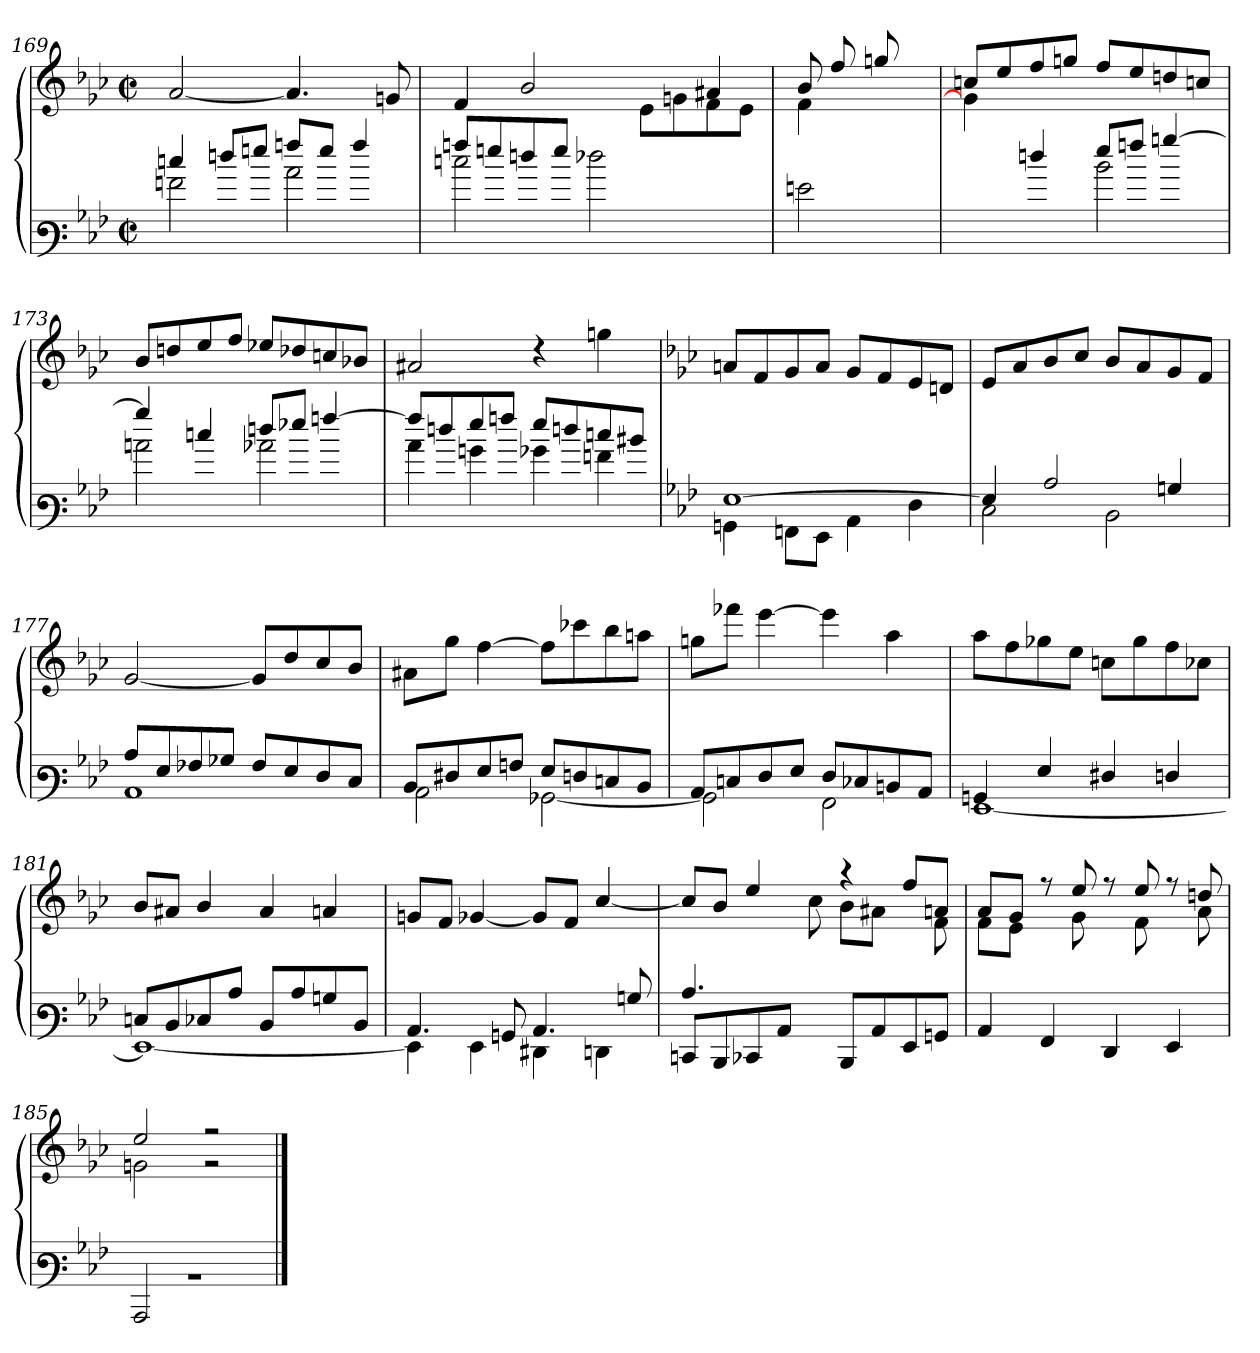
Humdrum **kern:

**kern	**kern
*part1	*part1
*staff2	*staff1
*clefF3	*clefG3
*k[b-e-a-]	*k[b-e-a-]
*M2/2	*M2/2
*met(c|)	*met(c|)
=169	=169
*^	*
4ee/	2a\	[>2f/
8ffn/L	.	.
8ggn/J	.	.
8aa/L	2cc\	4.f/]
8gg/J	.	.
4aa/	.	.
.	.	8e/
!!LO:LB:g=z
=170	=170	=170
*	*	*^
8aa/L	2ee\	1ryy	4d/
8ggn/	.	.	.
8ffn/	.	.	2g/
8gg/J	.	.	.
4ryy	2ff-X\	.	.
2ryy	.	.	8c\L
.	.	.	8e\
.	4ryy	4f#X/	8d\
.	.	.	8c\J
*v	*v	*	*
=171	=171	=171
2gn\	8g/L	4d\
.	8dd/	.
.	8ee/	8ryy
.	8ryy	8ryy
=172	=172	=172
*^	*	*
4ryy	2ryy	8an/L	4e\]
.	.	8cc/	.
4ffn/	.	8dd/	2.ryy
.	.	8ee/J	.
8gg/L	2dd\	8dd/L	.
8aa/J	.	8cc/	.
[>4bb/	.	8bn/	.
.	.	8an/J	.
*	*	*v	*v
=173	=173	=173
4bb/]	2ccn\	8g/L
.	.	8bn/
4ee/	.	8cc/
.	.	8dd/J
8ffn/L	2cc-X\	8cc-/L
8gg-X/J	.	8b-X/
[>4aa/	.	8an/
.	.	8g-/J
=174	=174	=174
8aa/L]	4cc\	2f#X/
8ffn/	.	.
8gg/	4b\	.
8aa/J	.	.
8gg/L	4b-X\	4rb
8ffn/	.	.
8ee/	4a\	4ee\
8dd#X/J	.	.
!!LO:PB:g=z
=175	=175	=175
*k[b-e-a-]	*	*k[b-e-a-]
[>1G	4BBn\	8fn/L
.	.	8d/
.	8AAn\L	8e-/
.	8GG\J	8f/J
.	4C\	8e-/L
.	.	8d/
.	4F\	8c/
.	.	8Bn/J
=176	=176	=176
4G/]	2E-\	8c/L
.	.	8f/
2c/	.	8g/
.	.	8a-/J
.	2D\	8g/L
.	.	8f/
4Bn/	.	8e-/
.	.	8d/J
=177	=177	=177
8c/L	1C	[>2e-/
8G/	.	.
8A-X/	.	.
8B-X/J	.	.
8A-/L	.	8e-/L]
8G/	.	8b-/
8F/	.	8a-/
8E-/J	.	8g/J
=178	=178	=178
8D/L	2C\	8f#X\L
8F#X/	.	8ee-\J
8G/	.	[>4dd\
8An/J	.	.
8G/L	[<2BB-X\	8dd\L]
8Fn/	.	8aa-X\
8En/	.	8gg\
8D/J	.	8ffn\J
=179	=179	=179
8C/L	2BB-\]	8een\L
8En/	.	8ddd-X\J
8F/	.	[>4ccc\
8G/J	.	.
8F/L	2AA-\	4ccc\]
8E-X/	.	.
8Dn/	.	4ff\
8C/J	.	.
!!LO:LB:g=z
=180	=180	=180
4BBn/	[<1GG	8ff\L
.	.	8dd\
4G/	.	8ee-X\
.	.	8cc\J
4F#X/	.	8an\L
.	.	8ee-\
4Fn/	.	8dd\
.	.	8a-X\J
=181	=181	=181
8En/L	1GG_<	8g/L
8D/	.	8f#X/J
8E-X/	.	4g/
8c/J	.	.
8D/L	.	4f#/
8c/	.	.
8Bn/	.	4fn/
8D/J	.	.
=182	=182	=182
4.C/	4GG\]	8en/L
.	.	8d/J
.	4GG\	[>4e-X/
8BBn/	.	.
4.C/	4FF#X\	8e-/L]
.	.	8d/J
.	4FFn\	[>4a-/
8Bn/	.	.
=183	=183	=183
*	*	*^
4.c/	8EEn/L	8a-/L]	8ryy
*	*	*v	*v
.	8DD/	8g/J
.	8EE-X/	4cc/
4ryy	8C/J	.
.	2ryy	8a-\
*	*	*^
8DD/L	.	8g\L	4rff
8C/	.	8f#X\J	.
8GG/	.	8ryy	8dd/L
8BBn/J	8ryy	8d\	8fn/J
*v	*v	*	*
=184	=184	=184
4C/	8f/L	8d\L
.	8e-/J	8c\J
4AA-/	8rdd	8ryy
.	8cc/	8e-\
4FF/	8rdd	8ryy
.	8cc/	8d\
4GG/	8rdd	8ryy
.	8bn/	8f\
=185	=185	=185
*^	*	*
1rD	2CC/	2cc/	2en\
.	2ryy	2ree	2re
*v	*v	*	*
*	*v	*v
==	==
*-	*-
